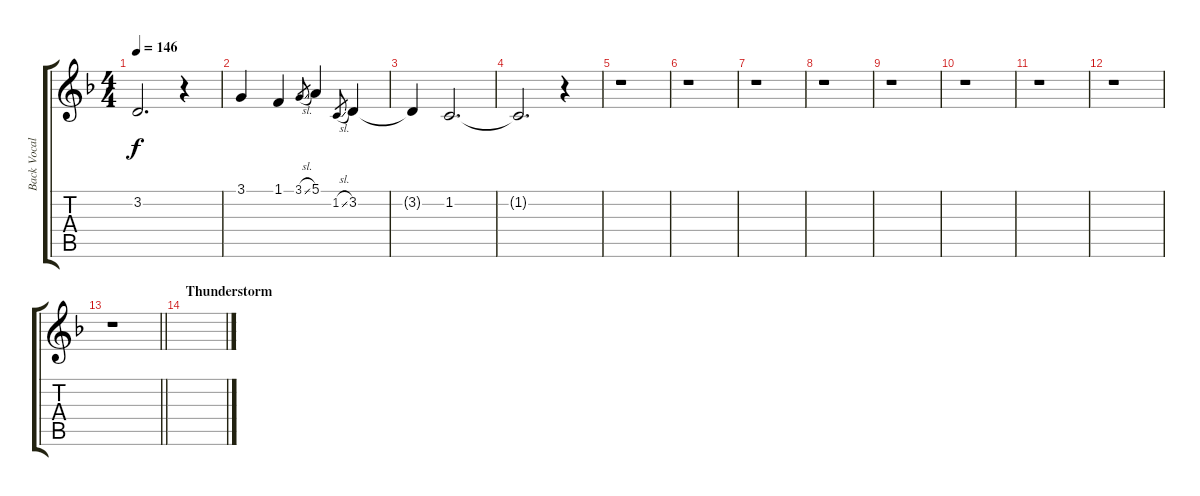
\track ("Back Vocal" "Back Vocal") {instrument voiceoohs}
\staff {score tabs}
\tuning (E4 B3 G3 D3 A2 D2) {hide}
\ts (4 4)
\tempo 146
\clef g2
\ks f
3.2{t}.2{d dy f} r.4 |
3.1.4 1.1.4 3.1{sl}.8{gr} 5.1.4 1.2{sl}.8{gr} 3.2.4 |
3.2{t}.4 1.2.2{d} |
1.2{t}.2{d} r.4 |
r.1 |
r.1 |
r.1 |
r.1 |
r.1 |
r.1 |
r.1 |
r.1 |
\barLineRight lightlight
r.1 |
\section ("" "Thunderstorm")
